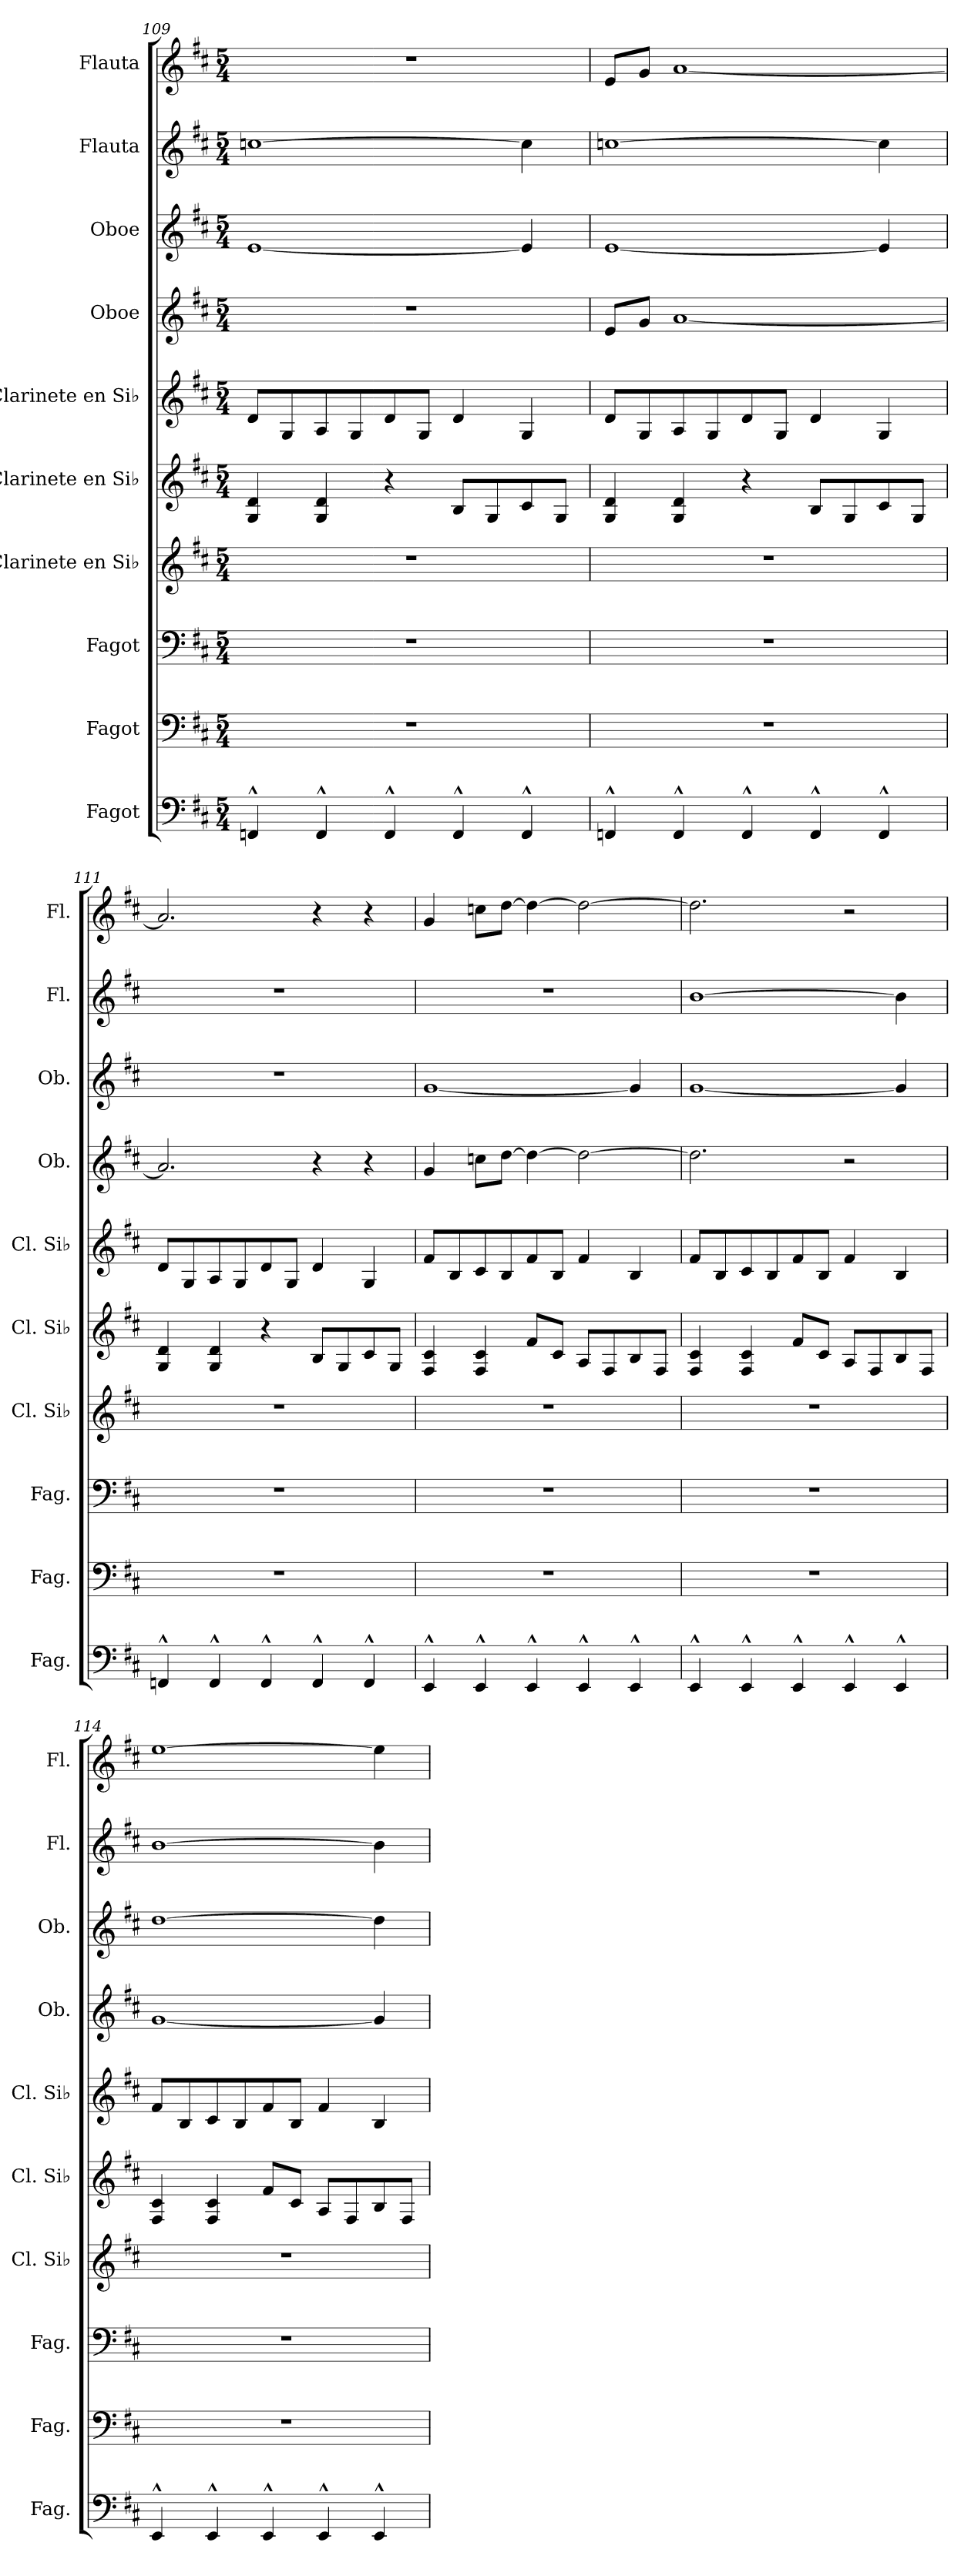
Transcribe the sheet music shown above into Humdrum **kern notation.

**kern	**kern	**kern	**kern	**kern	**kern	**kern	**kern	**kern	**kern
*part10	*part9	*part8	*part7	*part6	*part5	*part4	*part3	*part2	*part1
*staff10	*staff9	*staff8	*staff7	*staff6	*staff5	*staff4	*staff3	*staff2	*staff1
*I"Fagot	*I"Fagot	*I"Fagot	*I"Clarinete en Si♭	*I"Clarinete en Si♭	*I"Clarinete en Si♭	*I"Oboe	*I"Oboe	*I"Flauta	*I"Flauta
*I'Fag.	*I'Fag.	*I'Fag.	*I'Cl. Si♭	*I'Cl. Si♭	*I'Cl. Si♭	*I'Ob.	*I'Ob.	*I'Fl.	*I'Fl.
*clefF4	*clefF4	*clefF4	*clefG2	*clefG2	*clefG2	*clefG2	*clefG2	*clefG2	*clefG2
*	*	*	*ITrd1c2	*ITrd1c2	*ITrd1c2	*	*	*	*
*k[f#c#]	*k[f#c#]	*k[f#c#]	*k[]	*k[]	*k[]	*k[f#c#]	*k[f#c#]	*k[f#c#]	*k[f#c#]
*M5/4	*M5/4	*M5/4	*M5/4	*M5/4	*M5/4	*M5/4	*M5/4	*M5/4	*M5/4
=109	=109	=109	=109	=109	=109	=109	=109	=109	=109
4FFn^^/	4%5r	4%5r	4%5r	4F/ 4c/	8c/L	4%5r	[1e	[1ccn	4%5r
.	.	.	.	.	8F/	.	.	.	.
4FF^^/	.	.	.	4F/ 4c/	8G/	.	.	.	.
.	.	.	.	.	8F/	.	.	.	.
4FF^^/	.	.	.	4r	8c/	.	.	.	.
.	.	.	.	.	8F/J	.	.	.	.
4FF^^/	.	.	.	8A/L	4c/	.	.	.	.
.	.	.	.	8F/	.	.	.	.	.
4FF^^/	.	.	.	8B/	4F/	.	4e/]	4cc\]	.
.	.	.	.	8F/J	.	.	.	.	.
=110	=110	=110	=110	=110	=110	=110	=110	=110	=110
4FFn^^/	4%5r	4%5r	4%5r	4F/ 4c/	8c/L	8e/L	[1e	[1ccn	8e/L
.	.	.	.	.	8F/	8g/J	.	.	8g/J
4FF^^/	.	.	.	4F/ 4c/	8G/	[1a	.	.	[1a
.	.	.	.	.	8F/	.	.	.	.
4FF^^/	.	.	.	4r	8c/	.	.	.	.
.	.	.	.	.	8F/J	.	.	.	.
4FF^^/	.	.	.	8A/L	4c/	.	.	.	.
.	.	.	.	8F/	.	.	.	.	.
4FF^^/	.	.	.	8B/	4F/	.	4e/]	4cc\]	.
.	.	.	.	8F/J	.	.	.	.	.
=111	=111	=111	=111	=111	=111	=111	=111	=111	=111
4FFn^^/	4%5r	4%5r	4%5r	4F/ 4c/	8c/L	2.a/]	4%5r	4%5r	2.a/]
.	.	.	.	.	8F/	.	.	.	.
4FF^^/	.	.	.	4F/ 4c/	8G/	.	.	.	.
.	.	.	.	.	8F/	.	.	.	.
4FF^^/	.	.	.	4r	8c/	.	.	.	.
.	.	.	.	.	8F/J	.	.	.	.
4FF^^/	.	.	.	8A/L	4c/	4r	.	.	4r
.	.	.	.	8F/	.	.	.	.	.
4FF^^/	.	.	.	8B/	4F/	4r	.	.	4r
.	.	.	.	8F/J	.	.	.	.	.
!!LO:PB:g=z
=112	=112	=112	=112	=112	=112	=112	=112	=112	=112
4EE^^/	4%5r	4%5r	4%5r	4E/ 4B/	8e/L	4g/	[1g	4%5r	4g/
.	.	.	.	.	8A/	.	.	.	.
4EE^^/	.	.	.	4E/ 4B/	8B/	8ccn\L	.	.	8ccn\L
.	.	.	.	.	8A/	[8dd\J	.	.	[8dd\J
4EE^^/	.	.	.	8e/L	8e/	4dd\_	.	.	4dd\_
.	.	.	.	8B/J	8A/J	.	.	.	.
4EE^^/	.	.	.	8G/L	4e/	2dd\_	.	.	2dd\_
.	.	.	.	8E/	.	.	.	.	.
4EE^^/	.	.	.	8A/	4A/	.	4g/]	.	.
.	.	.	.	8E/J	.	.	.	.	.
=113	=113	=113	=113	=113	=113	=113	=113	=113	=113
4EE^^/	4%5r	4%5r	4%5r	4E/ 4B/	8e/L	2.dd\]	[1g	[1b	2.dd\]
.	.	.	.	.	8A/	.	.	.	.
4EE^^/	.	.	.	4E/ 4B/	8B/	.	.	.	.
.	.	.	.	.	8A/	.	.	.	.
4EE^^/	.	.	.	8e/L	8e/	.	.	.	.
.	.	.	.	8B/J	8A/J	.	.	.	.
4EE^^/	.	.	.	8G/L	4e/	2r	.	.	2r
.	.	.	.	8E/	.	.	.	.	.
4EE^^/	.	.	.	8A/	4A/	.	4g/]	4b\]	.
.	.	.	.	8E/J	.	.	.	.	.
=114	=114	=114	=114	=114	=114	=114	=114	=114	=114
4EE^^/	4%5r	4%5r	4%5r	4E/ 4B/	8e/L	[1g	[1dd	[1b	[1ee
.	.	.	.	.	8A/	.	.	.	.
4EE^^/	.	.	.	4E/ 4B/	8B/	.	.	.	.
.	.	.	.	.	8A/	.	.	.	.
4EE^^/	.	.	.	8e/L	8e/	.	.	.	.
.	.	.	.	8B/J	8A/J	.	.	.	.
4EE^^/	.	.	.	8G/L	4e/	.	.	.	.
.	.	.	.	8E/	.	.	.	.	.
4EE^^/	.	.	.	8A/	4A/	4g/]	4dd\]	4b\]	4ee\]
.	.	.	.	8E/J	.	.	.	.	.
=	=	=	=	=	=	=	=	=	=
*-	*-	*-	*-	*-	*-	*-	*-	*-	*-
